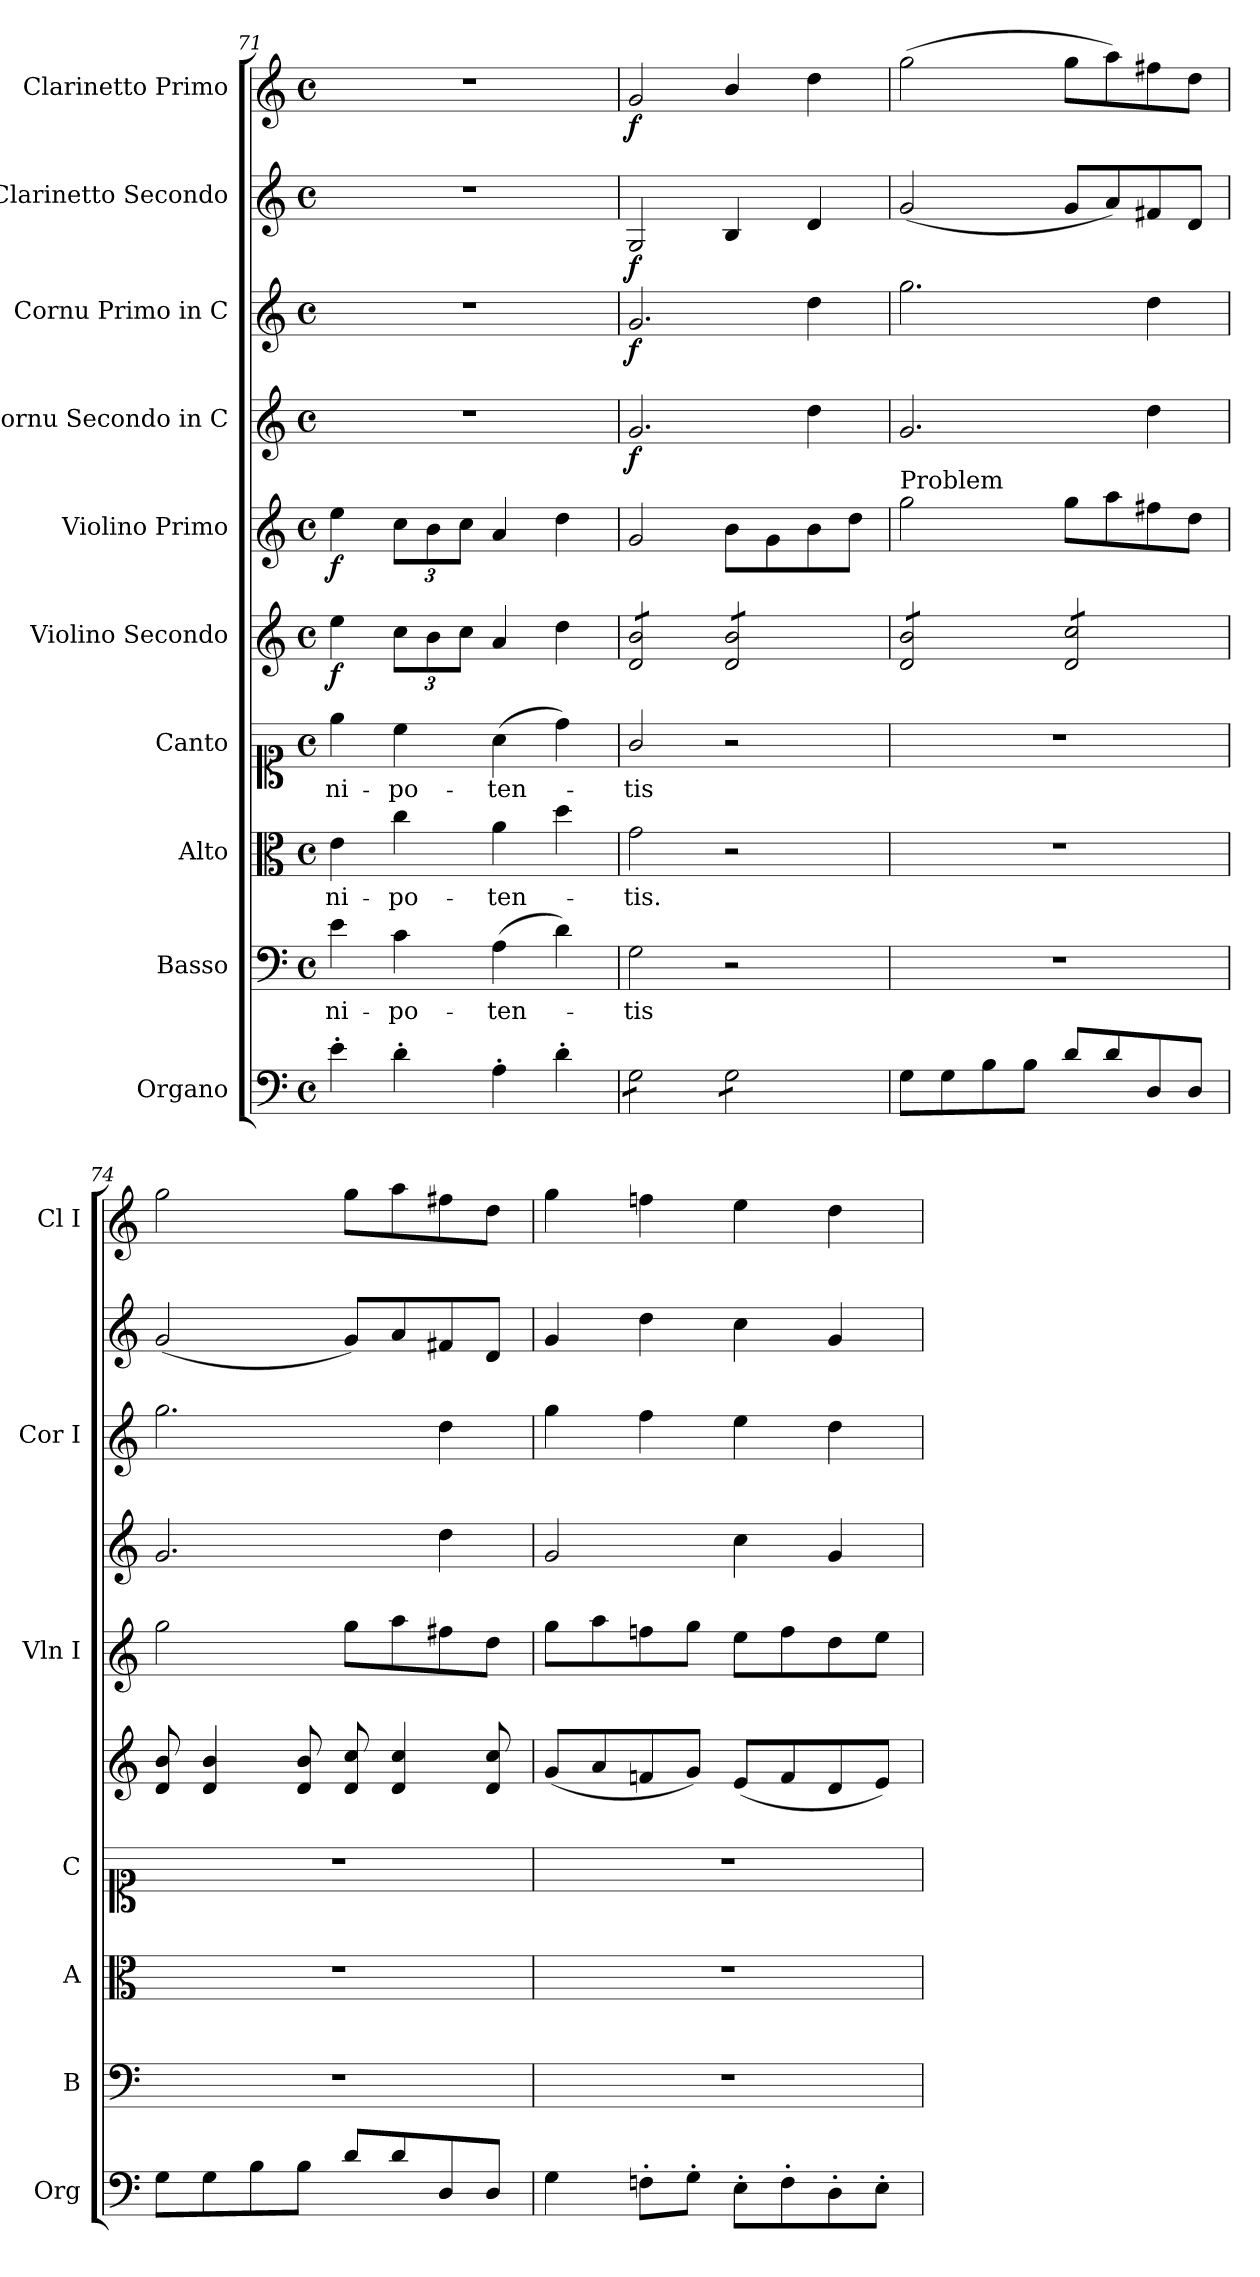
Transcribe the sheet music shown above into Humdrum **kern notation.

**kern	**kern	**text	**kern	**text	**kern	**text	**kern	**dynam	**kern	**dynam	**kern	**dynam	**kern	**dynam	**kern	**dynam	**kern	**dynam
*part10	*part9	*part9	*part8	*part8	*part7	*part7	*part6	*part6	*part5	*part5	*part4	*part4	*part3	*part3	*part2	*part2	*part1	*part1
*staff10	*staff9	*staff9	*staff8	*staff8	*staff7	*staff7	*staff6	*staff6	*staff5	*staff5	*staff4	*staff4	*staff3	*staff3	*staff2	*staff2	*staff1	*staff1
*I"Organo	*I"Basso	*	*I"Alto	*	*I"Canto	*	*I"Violino Secondo	*	*I"Violino Primo	*	*I"Cornu Secondo in C	*	*I"Cornu Primo in C	*	*I"Clarinetto Secondo	*	*I"Clarinetto Primo	*
*I'Org	*I'B	*	*I'A	*	*I'C	*	*	*	*I'Vln I	*	*	*	*I'Cor I	*	*	*	*I'Cl I	*
*clefF4	*clefF4	*	*clefC3	*	*clefC1	*	*clefG2	*	*clefG2	*	*clefG2	*	*clefG2	*	*clefG2	*	*clefG2	*
*k[]	*k[]	*	*k[]	*	*k[]	*	*k[]	*	*k[]	*	*k[]	*	*k[]	*	*k[]	*	*k[]	*
*M4/4	*M4/4	*	*M4/4	*	*M4/4	*	*M4/4	*	*M4/4	*	*M4/4	*	*M4/4	*	*M4/4	*	*M4/4	*
*met(c)	*met(c)	*	*met(c)	*	*met(c)	*	*met(c)	*	*met(c)	*	*met(c)	*	*met(c)	*	*met(c)	*	*met(c)	*
=71	=71	=71	=71	=71	=71	=71	=71	=71	=71	=71	=71	=71	=71	=71	=71	=71	=71	=71
4e'	4e	-ni-	4e	-ni-	4ee	-ni-	4ee	f	4ee	f	1r	.	1r	.	1r	.	1r	.
4d'	4c	-po-	4cc	-po-	4cc	-po-	12ccL	.	12ccL	.	.	.	.	.	.	.	.	.
.	.	.	.	.	.	.	12b	.	12b	.	.	.	.	.	.	.	.	.
.	.	.	.	.	.	.	12ccJ	.	12ccJ	.	.	.	.	.	.	.	.	.
4A'	(>4A	-ten-	4a	-ten-	(>4a	-ten-	4a	.	4a	.	.	.	.	.	.	.	.	.
4d'	4d)	.	4dd	.	4dd)	.	4dd	.	4dd	.	.	.	.	.	.	.	.	.
=72	=72	=72	=72	=72	=72	=72	=72	=72	=72	=72	=72	=72	=72	=72	=72	=72	=72	=72
*tremolo	*	*	*	*	*	*	*	*	*	*	*	*	*	*	*	*	*	*
*	*	*	*	*	*	*	*tremolo	*	*	*	*	*	*	*	*	*	*	*
8GL	2G	-tis	2g	-tis.	2g/	-tis	8d 8bL	.	2g	.	2.g	f	2.g	f	2G	f	2g	f
8G	.	.	.	.	.	.	8d 8b	.	.	.	.	.	.	.	.	.	.	.
8G	.	.	.	.	.	.	8d 8b	.	.	.	.	.	.	.	.	.	.	.
8GJ	.	.	.	.	.	.	8d 8bJ	.	.	.	.	.	.	.	.	.	.	.
8GL	2r	.	2r	.	2r	.	8d 8bL	.	8bL	.	.	.	.	.	4B	.	4b/	.
8G	.	.	.	.	.	.	8d 8b	.	8g	.	.	.	.	.	.	.	.	.
8G	.	.	.	.	.	.	8d 8b	.	8b	.	4dd	.	4dd	.	4d	.	4dd	.
8GJ	.	.	.	.	.	.	8d 8bJ	.	8ddJ	.	.	.	.	.	.	.	.	.
*Xtremolo	*	*	*	*	*	*	*	*	*	*	*	*	*	*	*	*	*	*
=73	=73	=73	=73	=73	=73	=73	=73	=73	=73	=73	=73	=73	=73	=73	=73	=73	=73	=73
!	!	!	!	!	!	!	!	!	!LO:TX:a:t=Problem	!	!	!	!	!	!	!	!	!
8GL	1r	.	1r	.	1r	.	8d 8bL	.	2gg	.	2.g	.	2.gg	.	(<2g	.	(>2gg	.
8G	.	.	.	.	.	.	8d 8b	.	.	.	.	.	.	.	.	.	.	.
8B	.	.	.	.	.	.	8d 8b	.	.	.	.	.	.	.	.	.	.	.
8BJ	.	.	.	.	.	.	8d 8bJ	.	.	.	.	.	.	.	.	.	.	.
8d\L	.	.	.	.	.	.	8d 8ccL	.	8ggL	.	.	.	.	.	8gL	.	8ggL	.
8d\	.	.	.	.	.	.	8d 8cc	.	8aa	.	.	.	.	.	8a)	.	8aa)	.
8D/	.	.	.	.	.	.	8d 8cc	.	8ff#X	.	4dd	.	4dd	.	8f#X	.	8ff#X	.
8D/J	.	.	.	.	.	.	8d 8ccJ	.	8ddJ	.	.	.	.	.	8dJ	.	8ddJ	.
*	*	*	*	*	*	*	*Xtremolo	*	*	*	*	*	*	*	*	*	*	*
=74	=74	=74	=74	=74	=74	=74	=74	=74	=74	=74	=74	=74	=74	=74	=74	=74	=74	=74
8GL	1r	.	1r	.	1r	.	8d 8b	.	2gg	.	2.g	.	2.gg	.	(<2g	.	2gg	.
8G	.	.	.	.	.	.	4d 4b	.	.	.	.	.	.	.	.	.	.	.
8B	.	.	.	.	.	.	.	.	.	.	.	.	.	.	.	.	.	.
8BJ	.	.	.	.	.	.	8d 8b	.	.	.	.	.	.	.	.	.	.	.
8d\L	.	.	.	.	.	.	8d 8cc	.	8ggL	.	.	.	.	.	8gL)	.	8ggL	.
8d\	.	.	.	.	.	.	4d 4cc	.	8aa	.	.	.	.	.	8a	.	8aa	.
8D/	.	.	.	.	.	.	.	.	8ff#X	.	4dd	.	4dd	.	8f#X	.	8ff#X	.
8D/J	.	.	.	.	.	.	8d 8cc	.	8ddJ	.	.	.	.	.	8dJ	.	8ddJ	.
=75	=75	=75	=75	=75	=75	=75	=75	=75	=75	=75	=75	=75	=75	=75	=75	=75	=75	=75
4G	1r	.	1r	.	1r	.	(<8gL	.	8ggL	.	2g	.	4gg	.	4g	.	4gg	.
.	.	.	.	.	.	.	8a	.	8aa	.	.	.	.	.	.	.	.	.
8Fn'L	.	.	.	.	.	.	8fn	.	8ffn	.	.	.	4ff	.	4dd	.	4ffn	.
8G'J	.	.	.	.	.	.	8gJ)	.	8ggJ	.	.	.	.	.	.	.	.	.
8E'L	.	.	.	.	.	.	(<8eL	.	8eeL	.	4cc	.	4ee	.	4cc	.	4ee	.
8F'	.	.	.	.	.	.	8f	.	8ff	.	.	.	.	.	.	.	.	.
8D'	.	.	.	.	.	.	8d	.	8dd	.	4g	.	4dd	.	4g	.	4dd	.
8E'J	.	.	.	.	.	.	8eJ)	.	8eeJ	.	.	.	.	.	.	.	.	.
=	=	=	=	=	=	=	=	=	=	=	=	=	=	=	=	=	=	=
*-	*-	*-	*-	*-	*-	*-	*-	*-	*-	*-	*-	*-	*-	*-	*-	*-	*-	*-
